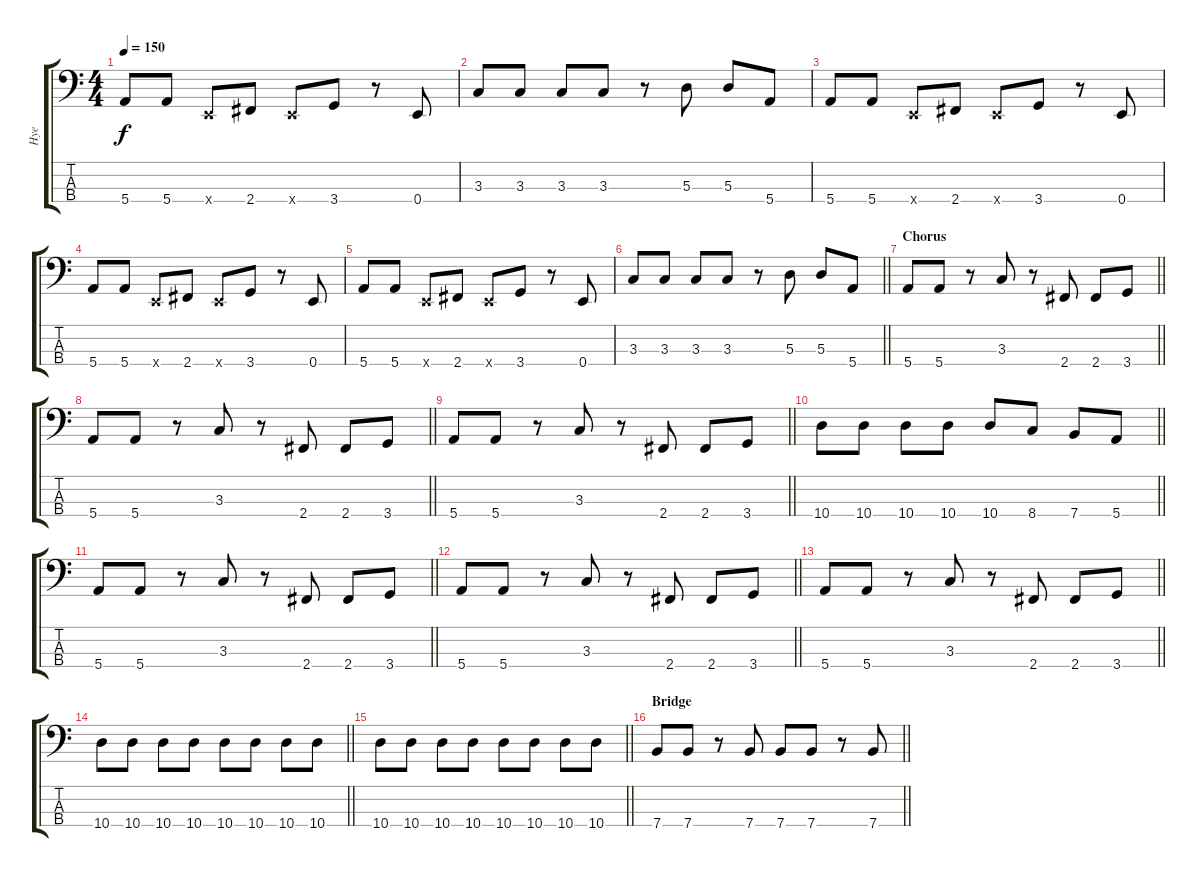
\track ("Hye" "Hye") {instrument electricbassfinger}
\staff {score tabs}
\tuning (G2 D2 A1 E1) {hide}
\ts (4 4)
\tempo 150
\clef f4
\ks c
5.4.8{dy f} 5.4.8 0.4{x}.8 2.4.8 0.4{x}.8 3.4.8 r.8 0.4.8 |
3.3.8 3.3.8 3.3.8 3.3.8 r.8 5.3.8 5.3.8 5.4.8 |
5.4.8 5.4.8 0.4{x}.8 2.4.8 0.4{x}.8 3.4.8 r.8 0.4.8 |
5.4.8 5.4.8 0.4{x}.8 2.4.8 0.4{x}.8 3.4.8 r.8 0.4.8 |
5.4.8 5.4.8 0.4{x}.8 2.4.8 0.4{x}.8 3.4.8 r.8 0.4.8 |
\barLineRight lightlight
3.3.8 3.3.8 3.3.8 3.3.8 r.8 5.3.8 5.3.8 5.4.8 |
\section ("" "Chorus")
\barLineRight lightlight
5.4.8 5.4.8 r.8 3.3.8 r.8 2.4.8 2.4.8 3.4.8 |
\barLineRight lightlight
5.4.8 5.4.8 r.8 3.3.8 r.8 2.4.8 2.4.8 3.4.8 |
\barLineRight lightlight
5.4.8 5.4.8 r.8 3.3.8 r.8 2.4.8 2.4.8 3.4.8 |
\barLineRight lightlight
10.4.8 10.4.8 10.4.8 10.4.8 10.4.8 8.4.8 7.4.8 5.4.8 |
\barLineRight lightlight
5.4.8 5.4.8 r.8 3.3.8 r.8 2.4.8 2.4.8 3.4.8 |
\barLineRight lightlight
5.4.8 5.4.8 r.8 3.3.8 r.8 2.4.8 2.4.8 3.4.8 |
\barLineRight lightlight
5.4.8 5.4.8 r.8 3.3.8 r.8 2.4.8 2.4.8 3.4.8 |
\barLineRight lightlight
10.4.8 10.4.8 10.4.8 10.4.8 10.4.8 10.4.8 10.4.8 10.4.8 |
\barLineRight lightlight
10.4.8 10.4.8 10.4.8 10.4.8 10.4.8 10.4.8 10.4.8 10.4.8 |
\section ("" "Bridge")
\barLineRight lightlight
7.4.8 7.4.8 r.8 7.4.8 7.4.8 7.4.8 r.8 7.4.8
